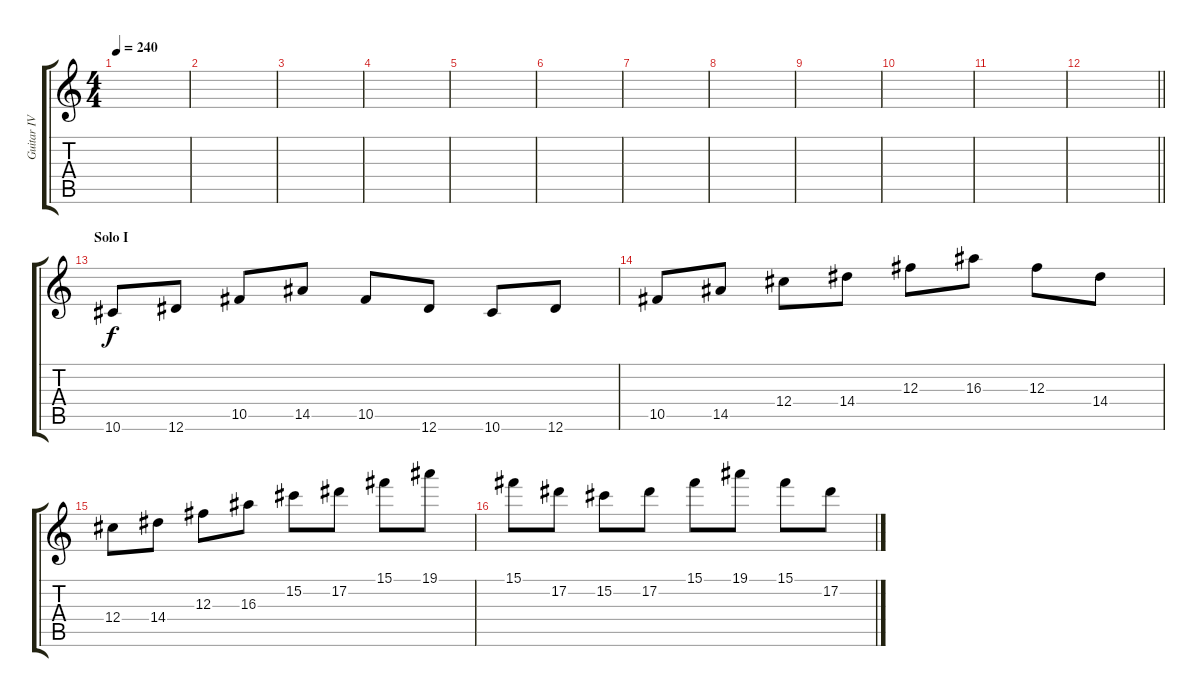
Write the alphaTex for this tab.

\track ("Guitar IV" "Guitar IV") {instrument distortionguitar}
\staff {score tabs}
\tuning (Eb4 Bb3 Gb3 Db3 Ab2 Eb2) {hide}
\ts (4 4)
\tempo 240
\clef g2
\ks c
|
|
|
|
|
|
|
|
|
|
|
\barLineRight lightlight
|
\section ("" "Solo I")
10.6.8 12.6.8 10.5.8 14.5.8 10.5.8 12.6.8 10.6.8 12.6.8 |
10.5.8 14.5.8 12.4.8 14.4.8 12.3.8 16.3.8 12.3.8 14.4.8 |
12.4.8 14.4.8 12.3.8 16.3.8 15.2.8 17.2.8 15.1.8 19.1.8 |
15.1.8 17.2.8 15.2.8 17.2.8 15.1.8 19.1.8 15.1.8 17.2.8
